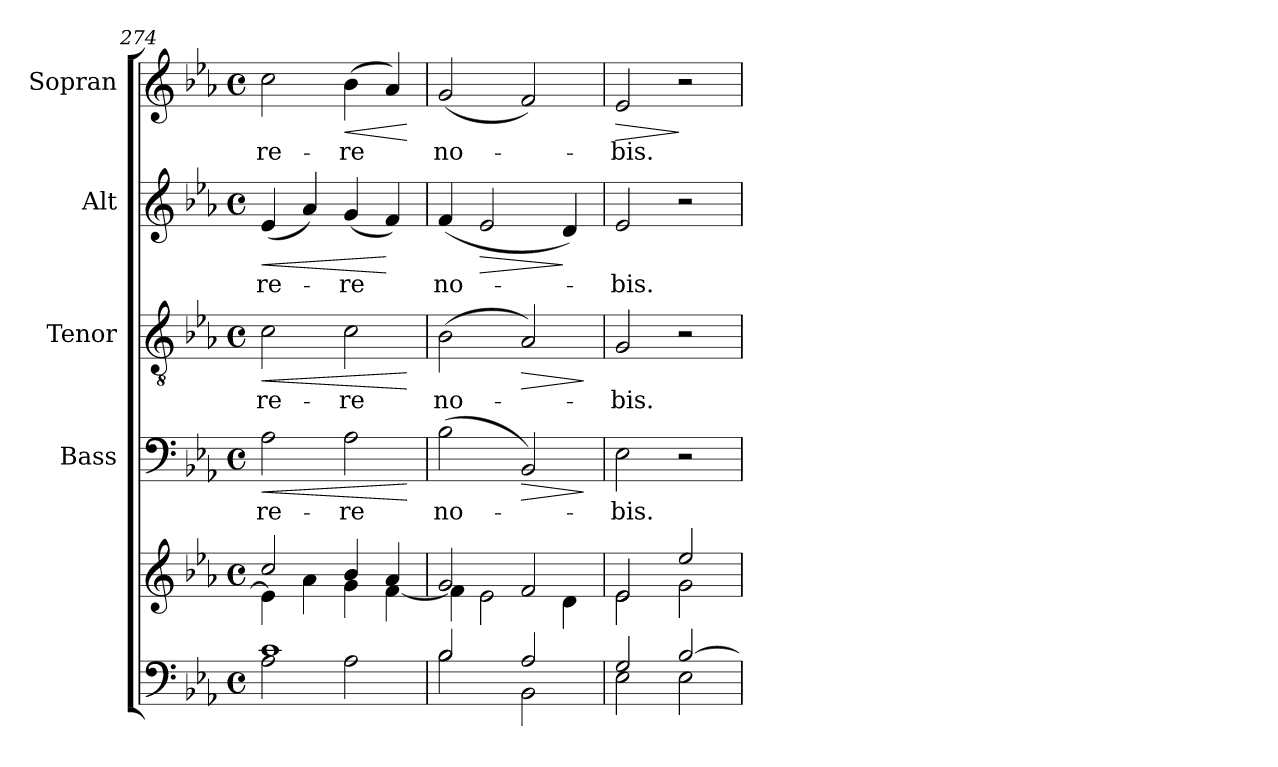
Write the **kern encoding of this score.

**kern	**kern	**kern	**text	**dynam	**kern	**text	**dynam	**kern	**text	**dynam	**kern	**text	**dynam
*part5	*part5	*part4	*part4	*part4	*part3	*part3	*part3	*part2	*part2	*part2	*part1	*part1	*part1
*staff6	*staff5	*staff4	*staff4	*staff4	*staff3	*staff3	*staff3	*staff2	*staff2	*staff2	*staff1	*staff1	*staff1
*	*	*I"Bass	*	*	*I"Tenor	*	*	*I"Alt	*	*	*I"Sopran	*	*
*	*	*I'B.	*	*	*I'T.	*	*	*I'A.	*	*	*I'S.	*	*
*clefF4	*clefG2	*clefF4	*	*	*clefGv2	*	*	*clefG2	*	*	*clefG2	*	*
*k[b-e-a-]	*k[b-e-a-]	*k[b-e-a-]	*	*	*k[b-e-a-]	*	*	*k[b-e-a-]	*	*	*k[b-e-a-]	*	*
*E-:	*E-:	*E-:	*	*	*E-:	*	*	*E-:	*	*	*E-:	*	*
*M4/4	*M4/4	*M4/4	*	*	*M4/4	*	*	*M4/4	*	*	*M4/4	*	*
*met(c)	*met(c)	*met(c)	*	*	*met(c)	*	*	*met(c)	*	*	*met(c)	*	*
=274	=274	=274	=274	=274	=274	=274	=274	=274	=274	=274	=274	=274	=274
*^	*^	*	*	*	*	*	*	*	*	*	*	*	*
!	!	!	!	!	!LO:LY:b	!LO:HP:b	!	!LO:LY:b	!LO:HP:b	!	!LO:LY:b	!LO:HP:b	!	!LO:LY:b	!
1c	2A-\	2cc/	4e-\]	2A-\	-re-	<	2c\	-re-	<	(<4e-/	-re-	<	2cc\	-re-	.
.	.	.	4a-\	.	.	.	.	.	.	4a-/)	.	.	.	.	.
!	!	!	!	!	!LO:LY:b	!	!	!LO:LY:b	!	!	!LO:LY:b	!	!	!LO:LY:b	!LO:HP:b
.	2A-\	4b-/	4g\	2A-\	-re	.	2c\	-re	.	(<4g/	-re	.	(>4b-\	-re	<
.	.	4a-/	[<4f\	.	.	.	.	.	.	4f/)	.	[	4a-/)	.	.
*v	*v	*	*	*	*	*	*	*	*	*	*	*	*	*	*
*	*v	*v	*	*	*	*	*	*	*	*	*	*	*	*
.	.	.	.	[	.	.	[	.	.	.	.	.	[
=275	=275	=275	=275	=275	=275	=275	=275	=275	=275	=275	=275	=275	=275
*^	*^	*	*	*	*	*	*	*	*	*	*	*	*
!	!	!	!	!	!LO:LY:b	!	!	!LO:LY:b	!	!	!LO:LY:b	!	!	!LO:LY:b	!
2B-/	2B-\	2g/	4f\]	(>2B-\	no-	.	(>2B-\	no-	.	(<4f/	no-	.	(<2g/	no-	.
!	!	!	!	!	!	!	!	!	!	!	!	!LO:HP:b	!	!	!
.	.	.	2e-\	.	.	.	.	.	.	2e-/	.	>	.	.	.
!	!	!	!	!	!	!LO:HP:b	!	!	!LO:HP:b	!	!	!	!	!	!
2A-/	2BB-\	2f/	.	2BB-/)	.	>	2A-/)	.	>	.	.	.	2f/)	.	.
.	.	.	4d\	.	.	.	.	.	.	4d/)	.	]	.	.	.
*v	*v	*	*	*	*	*	*	*	*	*	*	*	*	*	*
*	*v	*v	*	*	*	*	*	*	*	*	*	*	*	*
.	.	.	.	]	.	.	]	.	.	.	.	.	.
=276	=276	=276	=276	=276	=276	=276	=276	=276	=276	=276	=276	=276	=276
*^	*^	*	*	*	*	*	*	*	*	*	*	*	*
!	!	!	!	!	!LO:LY:b	!	!	!LO:LY:b	!	!	!LO:LY:b	!	!	!LO:LY:b	!LO:HP:b
2G/	2E-\	2e-/	2e-\	2E-\	-bis.	.	2G/	-bis.	.	2e-/	-bis.	.	2e-/	-bis.	>
[>2B-/	2E-\	2ee-/	2g\	2r	.	.	2r	.	.	2r	.	.	2r	.	]
*v	*v	*	*	*	*	*	*	*	*	*	*	*	*	*	*
*	*v	*v	*	*	*	*	*	*	*	*	*	*	*	*
=	=	=	=	=	=	=	=	=	=	=	=	=	=
*-	*-	*-	*-	*-	*-	*-	*-	*-	*-	*-	*-	*-	*-
